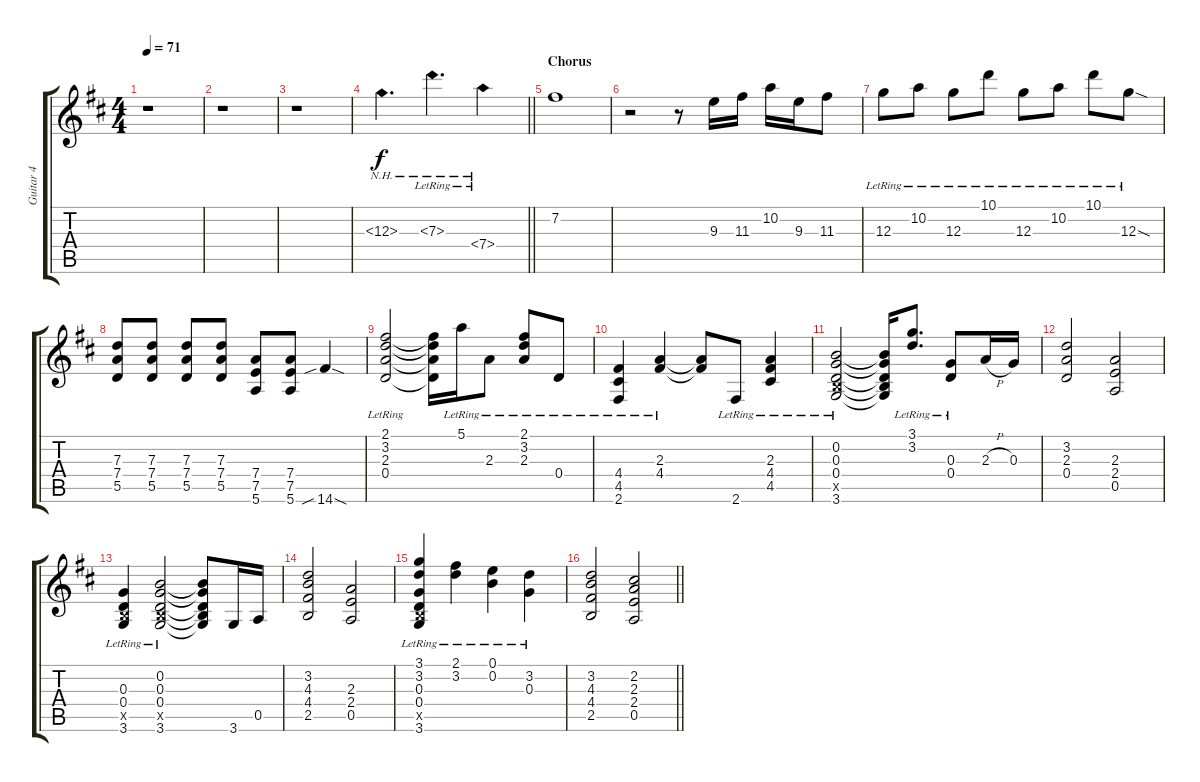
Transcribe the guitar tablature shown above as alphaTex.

\track ("Guitar 4" "Guitar 4") {instrument electricguitarjazz}
\staff {score tabs}
\tuning (E4 B3 G3 D3 A2 E2) {hide}
\ts (4 4)
\tempo 71
\clef g2
\ks bminor
r.1{dy f} |
r.1 |
r.1 |
\barLineRight lightlight
12.3{nh}.4{d} 7.3{nh lr}.4{d} 7.4{nh lr}.4 |
\section ("" "Chorus")
7.2.1 |
r.2 r.8 9.3.16 11.3.16 10.2.16 9.3.16 11.3.8 |
12.3{lr}.8 10.2{lr}.8 12.3{lr}.8 10.1{lr}.8 12.3{lr}.8 10.2{lr}.8 10.1{lr}.8 12.3{sod lr}.8 |
(7.3 7.4 5.5).8 (7.3 7.4 5.5).8 (7.3 7.4 5.5).8 (7.3 7.4 5.5).8 (7.4 7.5 5.6).8 (7.4 7.5 5.6).8 14.6{sib sod}.4 |
(2.1{lr} 3.2{lr} 2.3{lr} 0.4{lr}).2 (2.1{t} 3.2{t} 2.3{t} 0.4{t}).16 5.1{lr}.16 2.3{lr}.8 (2.1{lr} 3.2{lr} 2.3{lr}).8 0.4{lr}.8 |
(4.4{lr} 4.5{lr} 2.6{lr}).4 (2.3{lr} 4.4{lr}).4 (2.3{t} 4.4{t}).8 2.6{lr}.8 (2.3{lr} 4.4{lr} 4.5{lr}).4 |
(0.2{lr} 0.3{lr} 0.4{lr} 2.5{x} 3.6{lr}).2 (0.2{t} 0.3{t} 0.4{t} 2.5{t} 3.6{t}).16 (3.1{lr} 3.2{lr}).8{d} (0.3{lr} 0.4{lr}).8 2.3{h}.16 0.3.16 |
(3.2 2.3 0.4).2 (2.3 2.4 0.5).2 |
(0.3{lr} 0.4{lr} 2.5{x} 3.6{lr}).4 (0.2{lr} 0.3{lr} 0.4{lr} 2.5{x} 3.6{lr}).2 (0.2{t} 0.3{t} 0.4{t} 2.5{t} 3.6{t}).8 3.6.16 0.5.16 |
(3.2 4.3 4.4 2.5).2 (2.3 2.4 0.5).2 |
(3.1{lr} 3.2{lr} 0.3{lr} 0.4{lr} 2.5{x} 3.6{lr}).4 (2.1{lr} 3.2{lr}).4 (0.1{lr} 0.2{lr}).4 (3.2{lr} 0.3{lr}).4 |
\barLineRight lightlight
(3.2 4.3 4.4 2.5).2 (2.2 2.3 2.4 0.5).2
